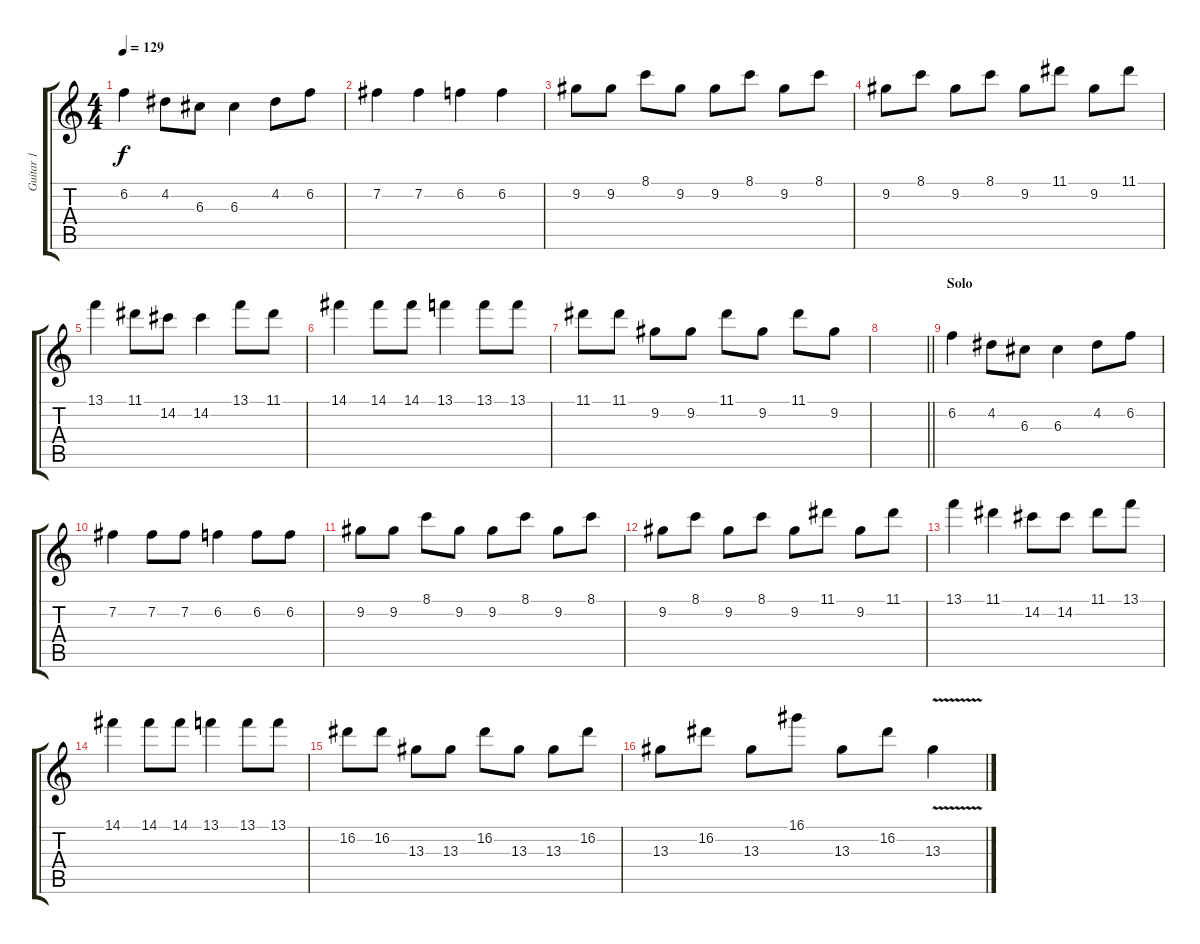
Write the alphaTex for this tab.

\track ("Guitar 1" "Guitar 1") {instrument electricguitarjazz}
\staff {score tabs}
\tuning (E4 B3 G3 D3 A2 E2) {hide}
\ts (4 4)
\tempo 129
\clef g2
\ks c
6.2.4{dy f} 4.2.8 6.3.8 6.3.4 4.2.8 6.2.8 |
7.2.4 7.2.4 6.2.4 6.2.4 |
9.2.8 9.2.8 8.1.8 9.2.8 9.2.8 8.1.8 9.2.8 8.1.8 |
9.2.8 8.1.8 9.2.8 8.1.8 9.2.8 11.1.8 9.2.8 11.1.8 |
13.1.4 11.1.8 14.2.8 14.2.4 13.1.8 11.1.8 |
14.1.4 14.1.8 14.1.8 13.1.4 13.1.8 13.1.8 |
11.1.8 11.1.8 9.2.8 9.2.8 11.1.8 9.2.8 11.1.8 9.2.8 |
\barLineRight lightlight
|
\section ("" "Solo")
6.2.4 4.2.8 6.3.8 6.3.4 4.2.8 6.2.8 |
7.2.4 7.2.8 7.2.8 6.2.4 6.2.8 6.2.8 |
9.2.8 9.2.8 8.1.8 9.2.8 9.2.8 8.1.8 9.2.8 8.1.8 |
9.2.8 8.1.8 9.2.8 8.1.8 9.2.8 11.1.8 9.2.8 11.1.8 |
13.1.4 11.1.4 14.2.8 14.2.8 11.1.8 13.1.8 |
14.1.4 14.1.8 14.1.8 13.1.4 13.1.8 13.1.8 |
16.2.8 16.2.8 13.3.8 13.3.8 16.2.8 13.3.8 13.3.8 16.2.8 |
13.3.8 16.2.8 13.3.8 16.1.8 13.3.8 16.2.8 13.3{v}.4
